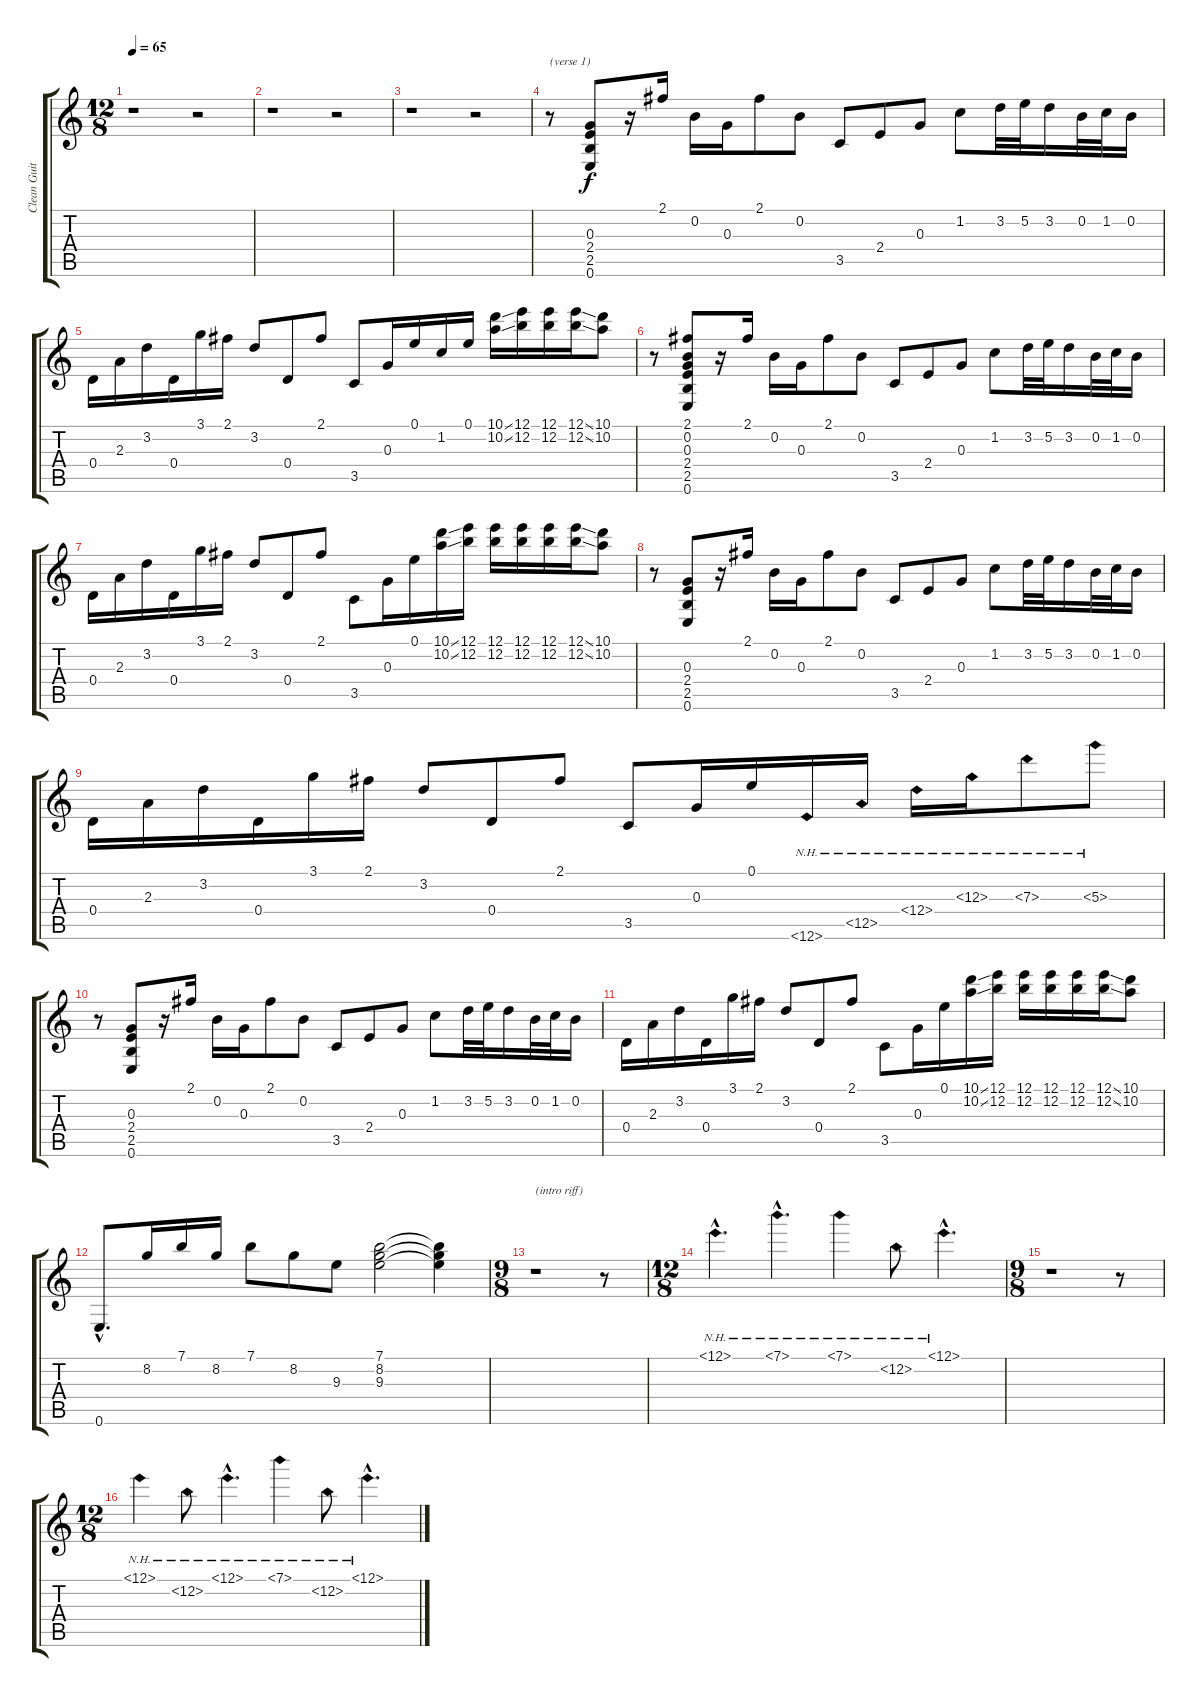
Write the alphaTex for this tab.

\track ("Clean Guitar 1" "Clean Guit") {instrument acousticguitarsteel}
\staff {score tabs}
\tuning (E4 B3 G3 D3 A2 E2) {hide}
\ts (12 8)
\tempo 65
\clef g2
\ks c
r.1{dy f} r.2 |
r.1 r.2 |
r.1 r.2 |
r.8{txt "(verse 1)"} (0.3 2.4 2.5 0.6).8 r.16 2.1.16 0.2.16 0.3.16 2.1.8 0.2.8 3.5.8 2.4.8 0.3.8 1.2.8 3.2.32 5.2.32 3.2.16 0.2.32 1.2.32 0.2.16 |
0.4.16 2.3.16 3.2.16 0.4.16 3.1.16 2.1.16 3.2.8 0.4.8 2.1.8 3.5.8 0.3.16 0.1.16 1.2.16 0.1.16 (10.1{ss} 10.2{ss}).16 (12.1 12.2).16 (12.1 12.2).16 (12.1{ss} 12.2{ss}).16 (10.1 10.2).8 |
r.8 (2.1 0.2 0.3 2.4 2.5 0.6).8 r.16 2.1.16 0.2.16 0.3.16 2.1.8 0.2.8 3.5.8 2.4.8 0.3.8 1.2.8 3.2.32 5.2.32 3.2.16 0.2.32 1.2.32 0.2.16 |
0.4.16 2.3.16 3.2.16 0.4.16 3.1.16 2.1.16 3.2.8 0.4.8 2.1.8 3.5.8 0.3.16 0.1.16 (10.1{ss} 10.2{ss}).16 (12.1 12.2).16 (12.1 12.2).16 (12.1 12.2).16 (12.1 12.2).16 (12.1{ss} 12.2{ss}).16 (10.1 10.2).8 |
r.8 (0.3 2.4 2.5 0.6).8 r.16 2.1.16 0.2.16 0.3.16 2.1.8 0.2.8 3.5.8 2.4.8 0.3.8 1.2.8 3.2.32 5.2.32 3.2.16 0.2.32 1.2.32 0.2.16 |
0.4.16 2.3.16 3.2.16 0.4.16 3.1.16 2.1.16 3.2.8 0.4.8 2.1.8 3.5.8 0.3.16 0.1.16 12.6{nh}.16 12.5{nh}.16 12.4{nh}.16 12.3{nh}.16 7.3{nh}.8 5.3{nh}.8 |
r.8 (0.3 2.4 2.5 0.6).8 r.16 2.1.16 0.2.16 0.3.16 2.1.8 0.2.8 3.5.8 2.4.8 0.3.8 1.2.8 3.2.32 5.2.32 3.2.16 0.2.32 1.2.32 0.2.16 |
0.4.16 2.3.16 3.2.16 0.4.16 3.1.16 2.1.16 3.2.8 0.4.8 2.1.8 3.5.8 0.3.16 0.1.16 (10.1{ss} 10.2{ss}).16 (12.1 12.2).16 (12.1 12.2).16 (12.1 12.2).16 (12.1 12.2).16 (12.1{ss} 12.2{ss}).16 (10.1 10.2).8 |
0.6{hac}.8{d} 8.2.16 7.1.16 8.2.16 7.1.8 8.2.8 9.3.8 (7.1 8.2 9.3).2 (7.1{t} 8.2{t} 9.3{t}).4 |
\ts (9 8)
r.1{txt "(intro riff)"} r.8 |
\ts (12 8)
12.1{nh hac}.4{d} 7.1{nh hac}.4{d} 7.1{nh}.4 12.2{nh}.8 12.1{nh hac}.4{d} |
\ts (9 8)
r.1 r.8 |
\ts (12 8)
12.1{nh}.4 12.2{nh}.8 12.1{nh hac}.4{d} 7.1{nh}.4 12.2{nh}.8 12.1{nh hac}.4{d}
